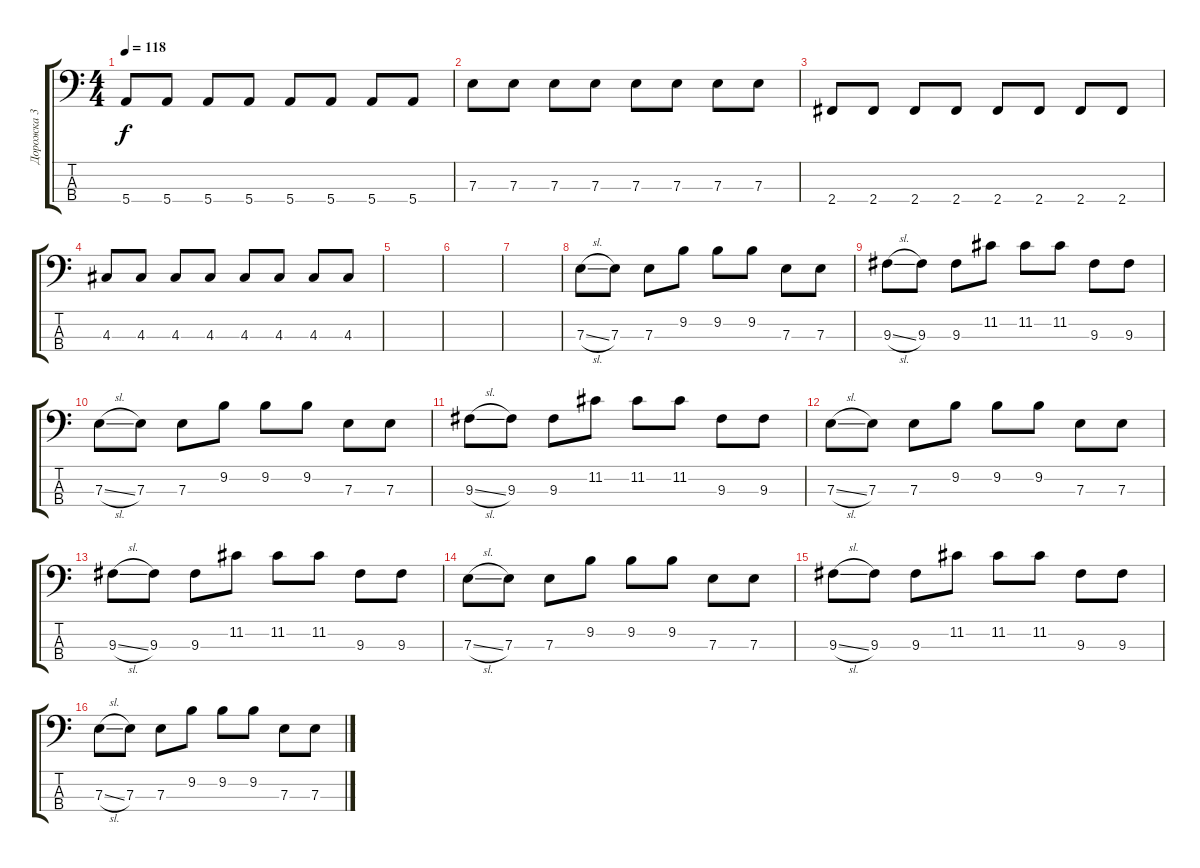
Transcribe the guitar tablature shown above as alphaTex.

\track ("Дорожка 3" "Дорожка 3") {solo instrument electricbassfinger}
\staff {score tabs}
\tuning (G2 D2 A1 E1) {hide}
\ts (4 4)
\tempo 118
\clef f4
\ks c
5.4.8{dy f} 5.4.8 5.4.8 5.4.8 5.4.8 5.4.8 5.4.8 5.4.8 |
7.3.8 7.3.8 7.3.8 7.3.8 7.3.8 7.3.8 7.3.8 7.3.8 |
2.4.8 2.4.8 2.4.8 2.4.8 2.4.8 2.4.8 2.4.8 2.4.8 |
4.3.8 4.3.8 4.3.8 4.3.8 4.3.8 4.3.8 4.3.8 4.3.8 |
|
|
|
7.3{sl}.8 7.3.8 7.3.8 9.2.8 9.2.8 9.2.8 7.3.8 7.3.8 |
9.3{sl}.8 9.3.8 9.3.8 11.2.8 11.2.8 11.2.8 9.3.8 9.3.8 |
7.3{sl}.8 7.3.8 7.3.8 9.2.8 9.2.8 9.2.8 7.3.8 7.3.8 |
9.3{sl}.8 9.3.8 9.3.8 11.2.8 11.2.8 11.2.8 9.3.8 9.3.8 |
7.3{sl}.8 7.3.8 7.3.8 9.2.8 9.2.8 9.2.8 7.3.8 7.3.8 |
9.3{sl}.8 9.3.8 9.3.8 11.2.8 11.2.8 11.2.8 9.3.8 9.3.8 |
7.3{sl}.8 7.3.8 7.3.8 9.2.8 9.2.8 9.2.8 7.3.8 7.3.8 |
9.3{sl}.8 9.3.8 9.3.8 11.2.8 11.2.8 11.2.8 9.3.8 9.3.8 |
7.3{sl}.8 7.3.8 7.3.8 9.2.8 9.2.8 9.2.8 7.3.8 7.3.8
